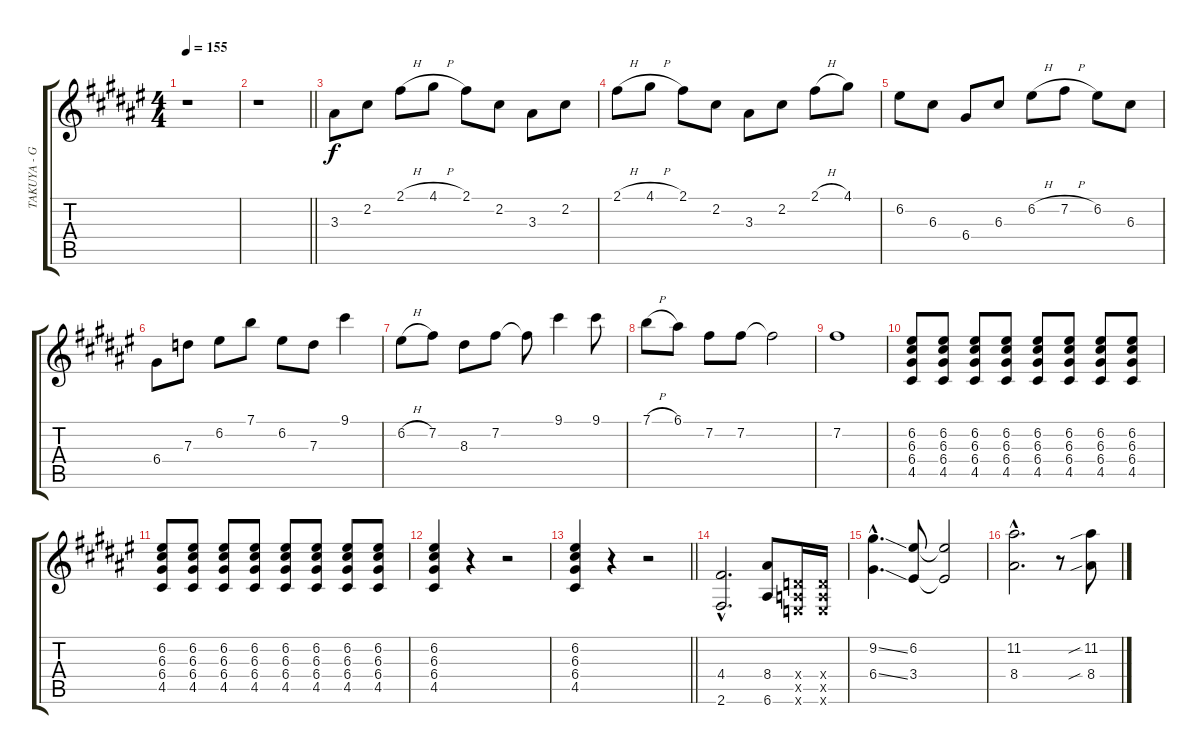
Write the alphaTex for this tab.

\track ("TAKUYA - Guitar 2" "TAKUYA - G") {instrument distortionguitar}
\staff {score tabs}
\tuning (E4 B3 G3 D3 A2 E2) {hide}
\ts (4 4)
\tempo 155
\clef g2
\ks f#
r.1{dy f} |
\barLineRight lightlight
r.1 |
3.3.8 2.2.8 2.1{h}.8 4.1{h}.8 2.1.8 2.2.8 3.3.8 2.2.8 |
2.1{h}.8 4.1{h}.8 2.1.8 2.2.8 3.3.8 2.2.8 2.1{h}.8 4.1.8 |
6.2.8 6.3.8 6.4.8 6.3.8 6.2{h}.8 7.2{h}.8 6.2.8 6.3.8 |
6.4.8 7.3.8 6.2.8 7.1.8 6.2.8 7.3.8 9.1.4 |
6.2{h}.8 7.2.8 8.3.8 7.2.8 7.2{t}.8 9.1.4 9.1.8 |
7.1{h}.8 6.1.8 7.2.8 7.2.8 7.2{t}.2 |
7.2.1 |
(6.2 6.3 6.4 4.5).8 (6.2 6.3 6.4 4.5).8 (6.2 6.3 6.4 4.5).8 (6.2 6.3 6.4 4.5).8 (6.2 6.3 6.4 4.5).8 (6.2 6.3 6.4 4.5).8 (6.2 6.3 6.4 4.5).8 (6.2 6.3 6.4 4.5).8 |
(6.2 6.3 6.4 4.5).8 (6.2 6.3 6.4 4.5).8 (6.2 6.3 6.4 4.5).8 (6.2 6.3 6.4 4.5).8 (6.2 6.3 6.4 4.5).8 (6.2 6.3 6.4 4.5).8 (6.2 6.3 6.4 4.5).8 (6.2 6.3 6.4 4.5).8 |
(6.2 6.3 6.4 4.5).4 r.4 r.2 |
\barLineRight lightlight
(6.2 6.3 6.4 4.5).4 r.4 r.2 |
(4.4{hac} 2.6{hac}).2{d} (8.4 6.6).8 (0.4{x} 0.5{x} 0.6{x}).16 (0.4{x} 0.5{x} 0.6{x}).16 |
(9.2{ss hac} 6.4{ss hac}).4{d} (6.2 3.4).8 (6.2{t} 3.4{t}).2 |
(11.2{hac} 8.4{hac}).2{d} r.8 (11.2{sib} 8.4{sib}).8
